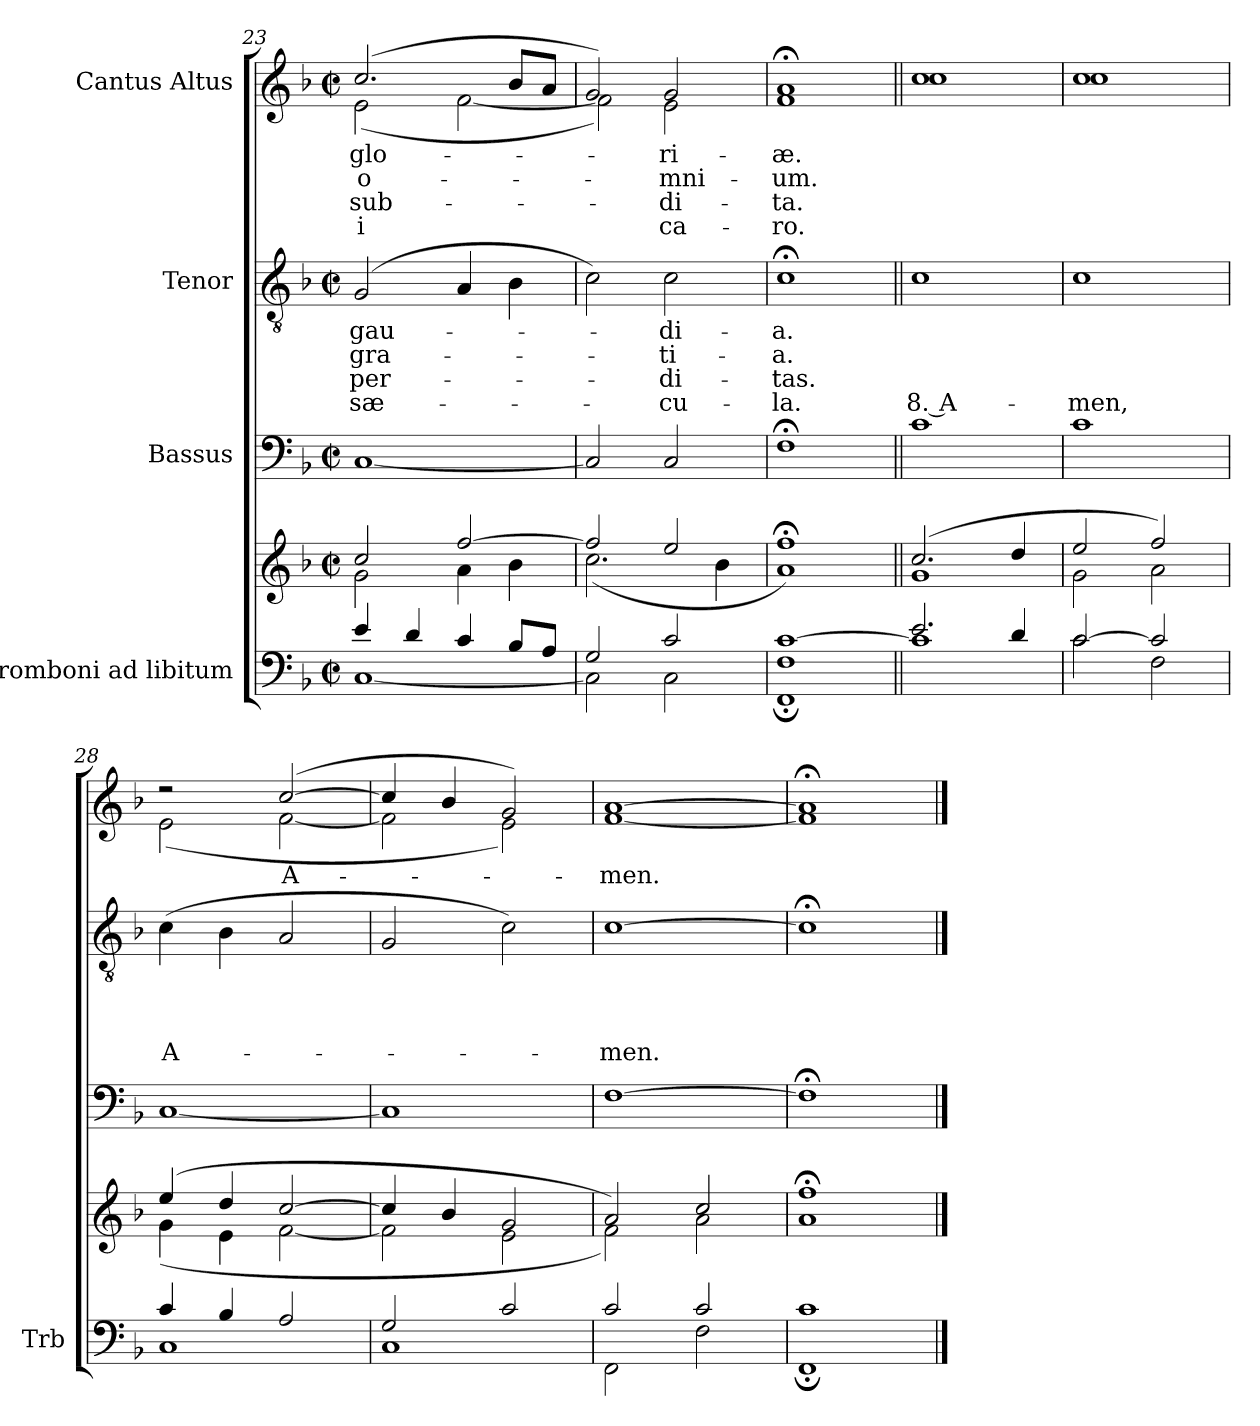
**kern	**kern	**kern	**kern	**text	**text	**text	**text	**kern	**text	**text	**text	**text
*part4	*part4	*part3	*part2	*part2	*part2	*part2	*part2	*part1	*part1	*part1	*part1	*part1
*staff5	*staff4	*staff3	*staff2	*staff2	*staff2	*staff2	*staff2	*staff1	*staff1	*staff1	*staff1	*staff1
*I"Tromboni ad libitum	*	*I"Bassus	*I"Tenor	*	*	*	*	*I"Cantus Altus	*	*	*	*
*I'Trb	*	*	*	*	*	*	*	*	*	*	*	*
!!LO:LB:g=z
*clefF4	*clefG2	*clefF4	*clefGv2	*	*	*	*	*clefG2	*	*	*	*
*k[b-]	*k[b-]	*k[b-]	*k[b-]	*	*	*	*	*k[b-]	*	*	*	*
*M2/2	*M2/2	*M2/2	*M2/2	*	*	*	*	*M2/2	*	*	*	*
*met(c|)	*met(c|)	*met(c|)	*met(c|)	*	*	*	*	*met(c|)	*	*	*	*
=23	=23	=23	=23	=23	=23	=23	=23	=23	=23	=23	=23	=23
*^	*^	*	*	*	*	*	*	*	*	*	*	*
!	!	!	!	!	!	!LO:LY:b	!LO:LY:b	!LO:LY:b	!LO:LY:b	!	!LO:LY:b	!LO:LY:b	!LO:LY:b	!LO:LY:b
*	*	*	*	*	*	*	*	*	*	*^	*	*	*	*
4e/	[1C	2cc/	2g\	[1C	(2G/	gau-	gra-	per-	sæ-	(2.cc/	(2e\	glo-	o-	sub-	-i
4d/	.	.	.	.	.	.	.	.	.	.	.	.	.	.	.
4c/	.	[2ff/	4a\	.	4A/	.	.	.	.	.	[2f\	.	.	.	.
8B-/L	.	.	4b-\	.	4B-\	.	.	.	.	8b-/L	.	.	.	.	.
8A/J	.	.	.	.	.	.	.	.	.	8a/J	.	.	.	.	.
=24	=24	=24	=24	=24	=24	=24	=24	=24	=24	=24	=24	=24	=24	=24	=24
2G/	2C\]	2ff/]	(2.cc\	2C/]	2c\)	.	.	.	.	2g/)	2f\])	.	.	.	.
!	!	!	!	!	!	!LO:LY:b	!LO:LY:b	!LO:LY:b	!LO:LY:b	!	!	!LO:LY:b	!LO:LY:b	!LO:LY:b	!LO:LY:b
2c/	2C\	2ee/	.	2C/	2c\	-di-	-ti-	-di-	-cu-	2g/	2e\	-ri-	-mni-	-di-	ca-
.	.	.	4b-\	.	.	.	.	.	.	.	.	.	.	.	.
=25	=25	=25	=25	=25	=25	=25	=25	=25	=25	=25	=25	=25	=25	=25	=25
!	!	!	!	!	!	!LO:LY:b	!LO:LY:b	!LO:LY:b	!LO:LY:b	!	!	!LO:LY:b	!LO:LY:b	!LO:LY:b	!LO:LY:b
[1c	1FF; 1F;	1ff;<	1a)	1F;<	1c;<	-a.	-a.	-tas.	-la.	1a;<	1f	-æ.	-um.	-ta.	-ro.
=26||	=26||	=26||	=26||	=26||	=26||	=26||	=26||	=26||	=26||	=26||	=26||	=26||	=26||	=26||	=26||
!	!	!	!	!	!	!	!	!	!LO:LY:b	!	!	!	!	!	!
2.e/	1c]	(2.cc/	1g	1c	1c	.	.	.	8. A-	1cc	1cc	.	.	.	.
4d/	.	4dd/	.	.	.	.	.	.	.	.	.	.	.	.	.
=27	=27	=27	=27	=27	=27	=27	=27	=27	=27	=27	=27	=27	=27	=27	=27
!	!	!	!	!	!	!	!	!	!LO:LY:b	!	!	!	!	!	!
[2c/	2c\	2ee/	2g\	1c	1c	.	.	.	-men,	1cc	1cc	.	.	.	.
2c/]	2F\	2ff/)	2a\	.	.	.	.	.	.	.	.	.	.	.	.
=28	=28	=28	=28	=28	=28	=28	=28	=28	=28	=28	=28	=28	=28	=28	=28
!	!	!	!	!	!	!	!	!	!LO:LY:b	!	!	!	!	!	!
4c/	1C	(4ee/	(4g\	[1C	(4c\	.	.	.	A-	2r	(2e\	.	.	.	.
4B-/	.	4dd/	4e\	.	4B-\	.	.	.	.	.	.	.	.	.	.
!	!	!	!	!	!	!	!	!	!	!	!	!LO:LY:b	!	!	!
2A/	.	[2cc/	[2f\	.	2A/	.	.	.	.	([2cc/	[2f\	A-	.	.	.
=29	=29	=29	=29	=29	=29	=29	=29	=29	=29	=29	=29	=29	=29	=29	=29
2G/	1C	4cc/]	2f\]	1C]	2G/	.	.	.	.	4cc/]	2f\]	.	.	.	.
.	.	4b-/	.	.	.	.	.	.	.	4b-/	.	.	.	.	.
2c/	.	2g/	2e\	.	2c\)	.	.	.	.	2g/)	2e\)	.	.	.	.
=30	=30	=30	=30	=30	=30	=30	=30	=30	=30	=30	=30	=30	=30	=30	=30
!	!	!	!	!	!	!	!	!	!LO:LY:b	!	!	!LO:LY:b	!	!	!
2c/	2FF\	2a/)	2f\)	[1F	[1c	.	.	.	-men.	[1a	[1f	-men.	.	.	.
2c/	2F\	2cc/	2a\	.	.	.	.	.	.	.	.	.	.	.	.
=31	=31	=31	=31	=31	=31	=31	=31	=31	=31	=31	=31	=31	=31	=31	=31
1c	1FF;	1ff;<	1a	1F;<]	1c;<]	.	.	.	.	1a;<]	1f]	.	.	.	.
*v	*v	*	*	*	*	*	*	*	*	*v	*v	*	*	*	*
*	*v	*v	*	*	*	*	*	*	*	*	*	*	*
==	==	==	==	==	==	==	==	==	==	==	==	==
*-	*-	*-	*-	*-	*-	*-	*-	*-	*-	*-	*-	*-
